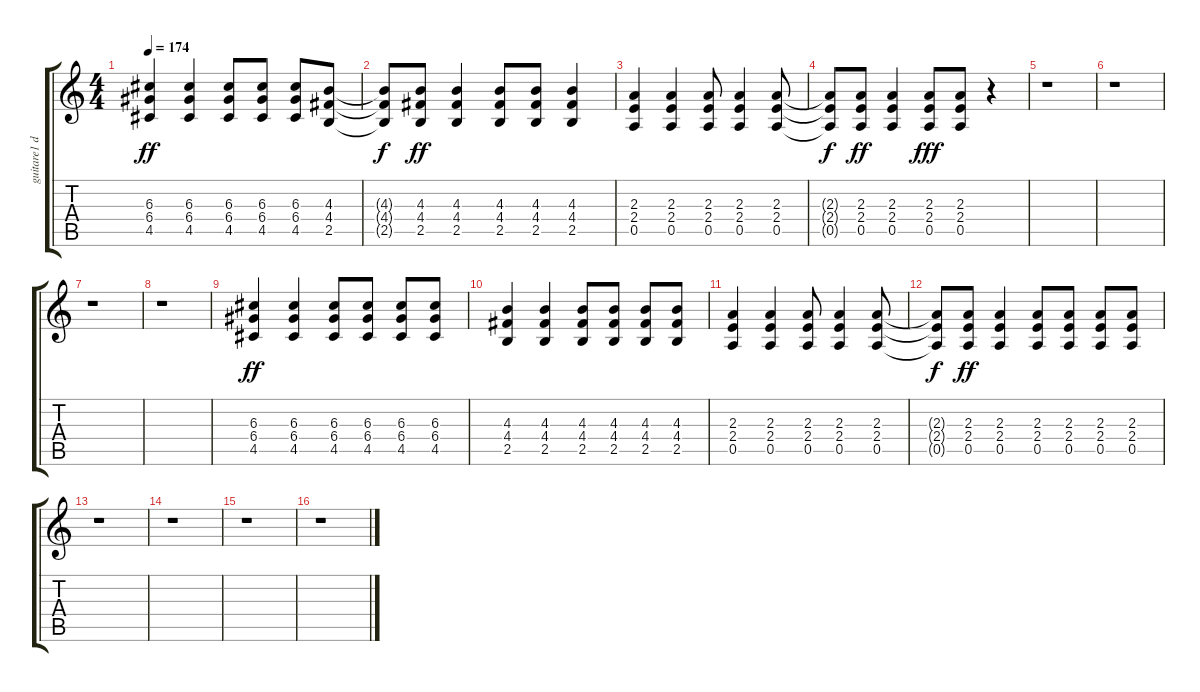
\track ("guitare1 disto" "guitare1 d") {instrument distortionguitar}
\staff {score tabs}
\tuning (E4 B3 G3 D3 A2 E2) {hide}
\ts (4 4)
\tempo 174
\clef g2
\ks c
(6.3 6.4 4.5).4{dy ff} (6.3 6.4 4.5).4 (6.3 6.4 4.5).8 (6.3 6.4 4.5).8 (6.3 6.4 4.5).8 (4.3 4.4 2.5).8 |
(4.3{t} 4.4{t} 2.5{t}).8{dy f} (4.3 4.4 2.5).8{dy ff} (4.3 4.4 2.5).4 (4.3 4.4 2.5).8 (4.3 4.4 2.5).8 (4.3 4.4 2.5).4 |
(2.3 2.4 0.5).4 (2.3 2.4 0.5).4 (2.3 2.4 0.5).8 (2.3 2.4 0.5).4 (2.3 2.4 0.5).8 |
(2.3{t} 2.4{t} 0.5{t}).8{dy f} (2.3 2.4 0.5).8{dy ff} (2.3 2.4 0.5).4 (2.3 2.4 0.5).8{dy fff} (2.3 2.4 0.5).8 r.4 |
r.1 |
r.1 |
r.1 |
r.1 |
(6.3 6.4 4.5).4{dy ff} (6.3 6.4 4.5).4 (6.3 6.4 4.5).8 (6.3 6.4 4.5).8 (6.3 6.4 4.5).8 (6.3 6.4 4.5).8 |
(4.3 4.4 2.5).4 (4.3 4.4 2.5).4 (4.3 4.4 2.5).8 (4.3 4.4 2.5).8 (4.3 4.4 2.5).8 (4.3 4.4 2.5).8 |
(2.3 2.4 0.5).4 (2.3 2.4 0.5).4 (2.3 2.4 0.5).8 (2.3 2.4 0.5).4 (2.3 2.4 0.5).8 |
(2.3{t} 2.4{t} 0.5{t}).8{dy f} (2.3 2.4 0.5).8{dy ff} (2.3 2.4 0.5).4 (2.3 2.4 0.5).8 (2.3 2.4 0.5).8 (2.3 2.4 0.5).8 (2.3 2.4 0.5).8 |
r.1 |
r.1 |
r.1 |
r.1
